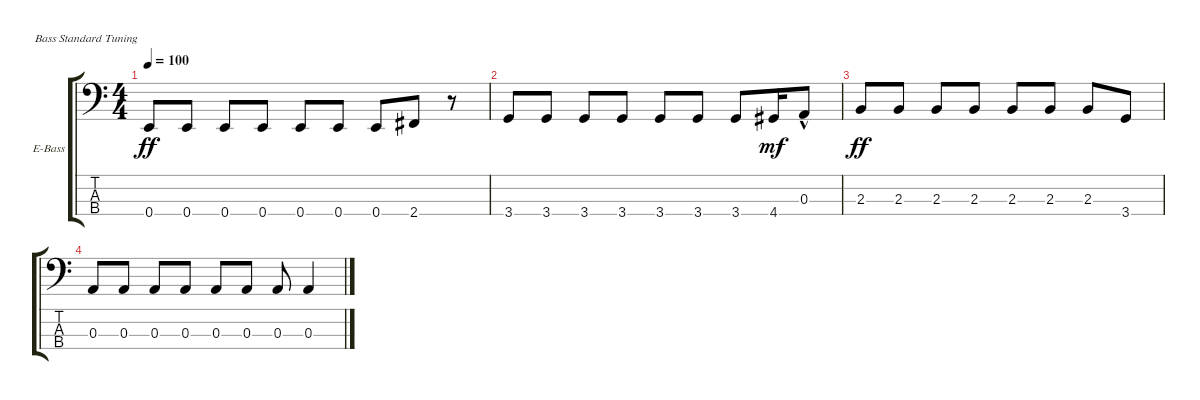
\defaultSystemsLayout 4
\bracketExtendMode groupsimilarinstruments
\firstSystemTrackNameOrientation horizontal
\otherSystemsTrackNameOrientation horizontal
\track ("Electric Bass" "E-Bass") {instrument electricbassfinger}
\staff {score tabs}
\tuning (G2 D2 A1 E1)
\ts (4 4)
\tempo 100
\clef f4
\ks c
0.4.8{dy ff} 0.4.8 0.4.8 0.4.8 0.4.8 0.4.8 0.4.8 2.4.8 r.8 |
3.4.8 3.4.8 3.4.8 3.4.8 3.4.8 3.4.8 3.4.8 4.4.16{dy mf} 0.3{hac}.8 |
2.3.8{dy ff} 2.3.8 2.3.8 2.3.8 2.3.8 2.3.8 2.3.8 3.4.8 |
0.3.8 0.3.8 0.3.8 0.3.8 0.3.8 0.3.8 0.3.8 0.3.4
